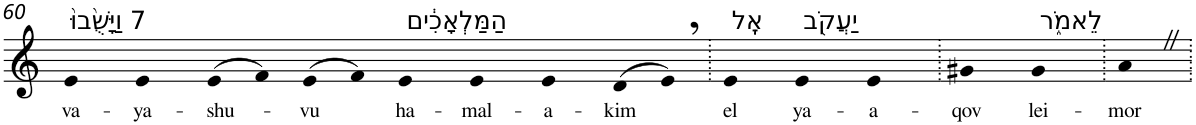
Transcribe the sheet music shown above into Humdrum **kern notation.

**kern	**text
*part1	*part1
*staff1	*staff1
*I"Piano	*
*I'Pno	*
!!LO:PB:g=z
*clefG2	*
*k[]	*
=60	=60
!LO:TX:a:t=7 וַיָּשֻׁ֙בוּ֙	!
!	!LO:LY:b
4e	va-
!	!LO:LY:b
4e	-ya-
!	!LO:LY:b
(>8e	-shu-
8f)	.
!	!LO:LY:b
(>8e	-vu
8f)	.
!LO:TX:a:t=הַמַּלְאָכִ֔ים	!
!	!LO:LY:b
4e	ha-
!	!LO:LY:b
4e	-mal-
!	!LO:LY:b
4e	-a-
!	!LO:LY:b
(>8d	-kim
8e,)	.
=61.	=61.
!LO:TX:a:t=אֶֽל	!
!	!LO:LY:b
4e	el
!LO:TX:a:t=יַעֲקֹ֖ב	!
!	!LO:LY:b
4e	ya-
!	!LO:LY:b
4e	-a-
=62.	=62.
!	!LO:LY:b
4g#X	-qov
!LO:TX:a:t=לֵאמֹ֑ר	!
!	!LO:LY:b
4g#	lei-
=63.	=63.
!	!LO:LY:b
4aZ	-mor
=.	=.
*-	*-
